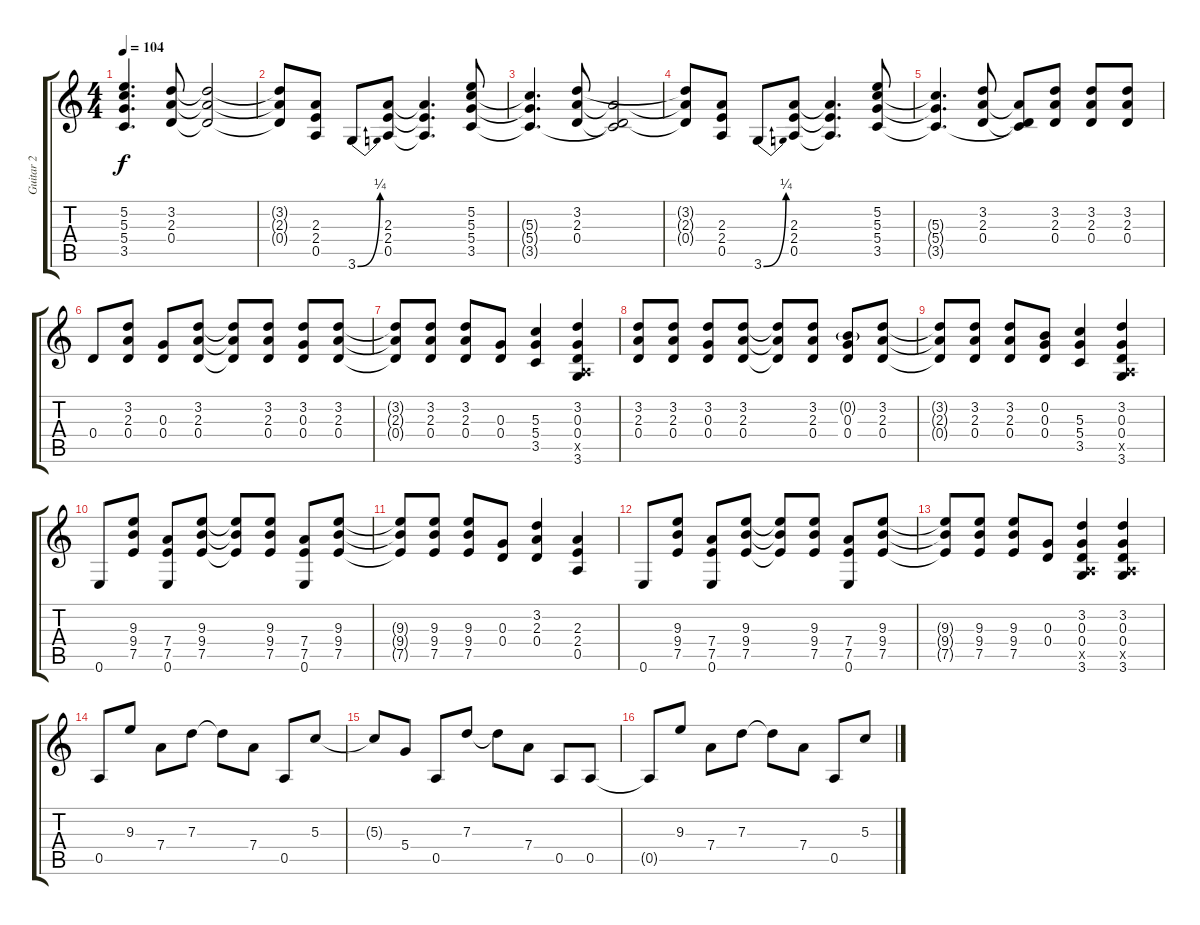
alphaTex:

\track ("Guitar 2" "Guitar 2") {instrument overdrivenguitar}
\staff {score tabs}
\tuning (E4 B3 G3 D3 A2 E2) {hide}
\ts (4 4)
\tempo 104
\clef g2
\ks c
(5.2{t} 5.3{t} 5.4{t} 3.5{t}).4{d dy f} (3.2 2.3 0.4).8 (3.2{t} 2.3{t} 0.4{t}).2 |
(3.2{t} 2.3{t} 0.4{t}).8 (2.3 2.4 0.5).8 3.6{be (bend 0 0 60 1)}.8 (2.3 2.4 0.5).8 (2.3{t} 2.4{t} 0.5{t}).4{d} (5.2 5.3 5.4 3.5).8 |
(5.3{t} 5.4{t} 3.5{t}).4{d} (3.2 2.3 0.4).8 (2.3{t} 0.4{t} 3.5{t}).2 |
(3.2{t} 2.3{t} 0.4{t}).8 (2.3 2.4 0.5).8 3.6{be (bend 0 0 60 1)}.8 (2.3 2.4 0.5).8 (2.3{t} 2.4{t} 0.5{t}).4{d} (5.2 5.3 5.4 3.5).8 |
(5.3{t} 5.4{t} 3.5{t}).4{d} (3.2 2.3 0.4).8 (2.3{t} 0.4{t} 3.5{t}).8 (3.2 2.3 0.4).8 (3.2 2.3 0.4).8 (3.2 2.3 0.4).8 |
0.4.8 (3.2 2.3 0.4).8 (0.3 0.4).8 (3.2 2.3 0.4).8 (3.2{t} 2.3{t} 0.4{t}).8 (3.2 2.3 0.4).8 (3.2 0.3 0.4).8 (3.2 2.3 0.4).8 |
(3.2{t} 2.3{t} 0.4{t}).8 (3.2 2.3 0.4).8 (3.2 2.3 0.4).8 (0.3 0.4).8 (5.3 5.4 3.5).4 (3.2 0.3 0.4 0.5{x} 3.6).4 |
(3.2 2.3 0.4).8 (3.2 2.3 0.4).8 (3.2 0.3 0.4).8 (3.2 2.3 0.4).8 (3.2{t} 2.3{t} 0.4{t}).8 (3.2 2.3 0.4).8 (0.2{g} 0.3 0.4).8 (3.2 2.3 0.4).8 |
(3.2{t} 2.3{t} 0.4{t}).8 (3.2 2.3 0.4).8 (3.2 2.3 0.4).8 (0.2 0.3 0.4).8 (5.3 5.4 3.5).4 (3.2 0.3 0.4 0.5{x} 3.6).4 |
0.6.8 (9.3 9.4 7.5).8 (7.4 7.5 0.6).8 (9.3 9.4 7.5).8 (9.3{t} 9.4{t} 7.5{t}).8 (9.3 9.4 7.5).8 (7.4 7.5 0.6).8 (9.3 9.4 7.5).8 |
(9.3{t} 9.4{t} 7.5{t}).8 (9.3 9.4 7.5).8 (9.3 9.4 7.5).8 (0.3 0.4).8 (3.2 2.3 0.4).4 (2.3 2.4 0.5).4 |
0.6.8 (9.3 9.4 7.5).8 (7.4 7.5 0.6).8 (9.3 9.4 7.5).8 (9.3{t} 9.4{t} 7.5{t}).8 (9.3 9.4 7.5).8 (7.4 7.5 0.6).8 (9.3 9.4 7.5).8 |
(9.3{t} 9.4{t} 7.5{t}).8 (9.3 9.4 7.5).8 (9.3 9.4 7.5).8 (0.3 0.4).8 (3.2 0.3 0.4 0.5{x} 3.6).4 (3.2 0.3 0.4 0.5{x} 3.6).4 |
0.5.8 9.3.8 7.4.8 7.3.8 7.3{t}.8 7.4.8 0.5.8 5.3.8 |
5.3{t}.8 5.4.8 0.5.8 7.3.8 7.3{t}.8 7.4.8 0.5.8 0.5.8 |
0.5{t}.8 9.3.8 7.4.8 7.3.8 7.3{t}.8 7.4.8 0.5.8 5.3.8
